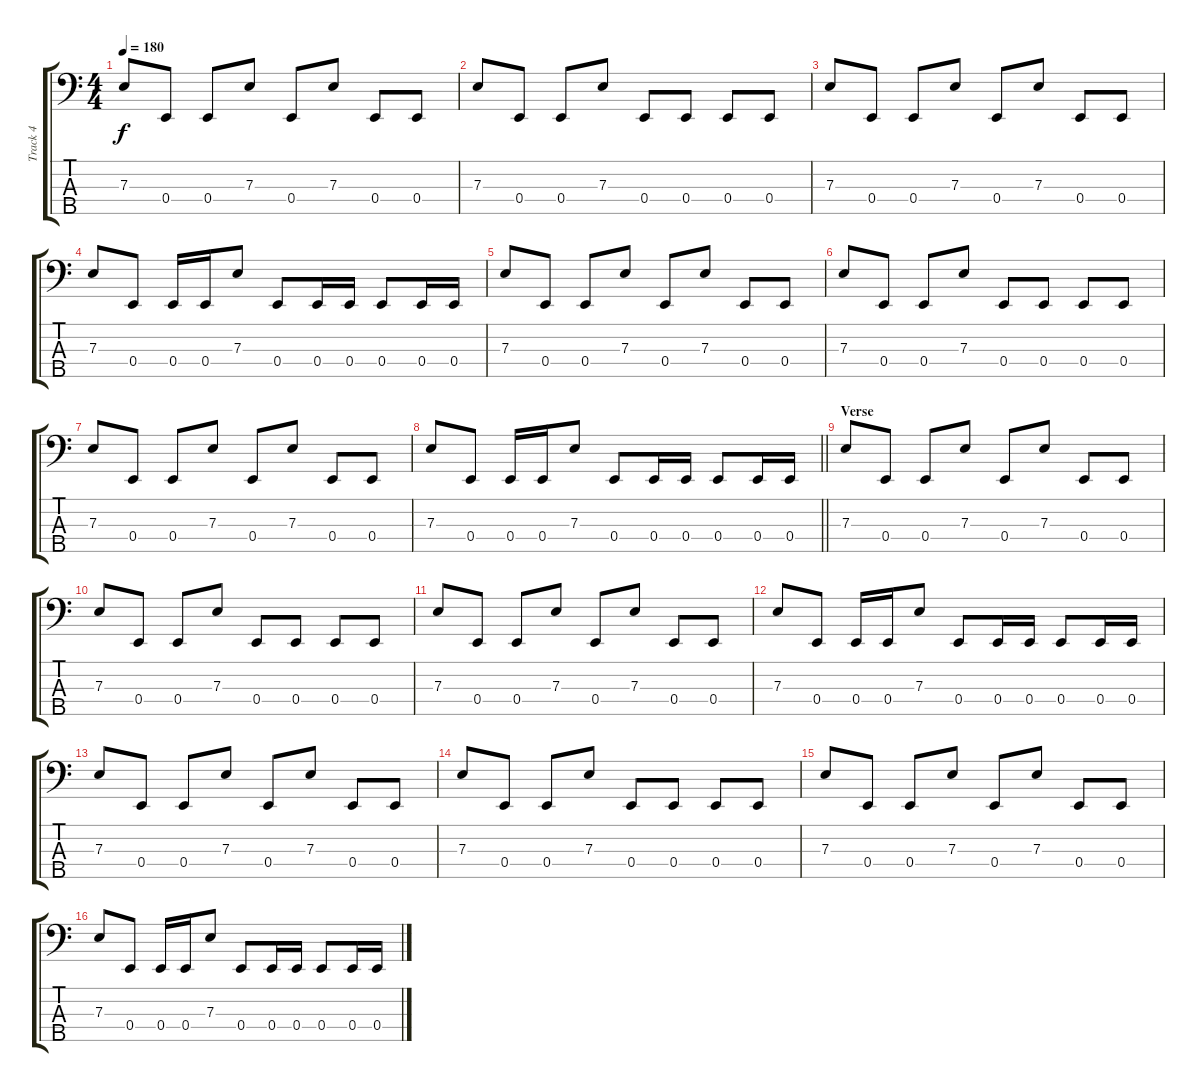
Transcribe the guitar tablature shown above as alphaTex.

\track ("Track 4" "Track 4") {instrument electricbassfinger}
\staff {score tabs}
\tuning (G2 D2 A1 E1 B0) {hide}
\ts (4 4)
\tempo 180
\clef f4
\ks c
7.3.8{dy f} 0.4.8 0.4.8 7.3.8 0.4.8 7.3.8 0.4.8 0.4.8 |
7.3.8 0.4.8 0.4.8 7.3.8 0.4.8 0.4.8 0.4.8 0.4.8 |
7.3.8 0.4.8 0.4.8 7.3.8 0.4.8 7.3.8 0.4.8 0.4.8 |
7.3.8 0.4.8 0.4.16 0.4.16 7.3.8 0.4.8 0.4.16 0.4.16 0.4.8 0.4.16 0.4.16 |
7.3.8 0.4.8 0.4.8 7.3.8 0.4.8 7.3.8 0.4.8 0.4.8 |
7.3.8 0.4.8 0.4.8 7.3.8 0.4.8 0.4.8 0.4.8 0.4.8 |
7.3.8 0.4.8 0.4.8 7.3.8 0.4.8 7.3.8 0.4.8 0.4.8 |
\barLineRight lightlight
7.3.8 0.4.8 0.4.16 0.4.16 7.3.8 0.4.8 0.4.16 0.4.16 0.4.8 0.4.16 0.4.16 |
\section ("" "Verse")
7.3.8 0.4.8 0.4.8 7.3.8 0.4.8 7.3.8 0.4.8 0.4.8 |
7.3.8 0.4.8 0.4.8 7.3.8 0.4.8 0.4.8 0.4.8 0.4.8 |
7.3.8 0.4.8 0.4.8 7.3.8 0.4.8 7.3.8 0.4.8 0.4.8 |
7.3.8 0.4.8 0.4.16 0.4.16 7.3.8 0.4.8 0.4.16 0.4.16 0.4.8 0.4.16 0.4.16 |
7.3.8 0.4.8 0.4.8 7.3.8 0.4.8 7.3.8 0.4.8 0.4.8 |
7.3.8 0.4.8 0.4.8 7.3.8 0.4.8 0.4.8 0.4.8 0.4.8 |
7.3.8 0.4.8 0.4.8 7.3.8 0.4.8 7.3.8 0.4.8 0.4.8 |
7.3.8 0.4.8 0.4.16 0.4.16 7.3.8 0.4.8 0.4.16 0.4.16 0.4.8 0.4.16 0.4.16
